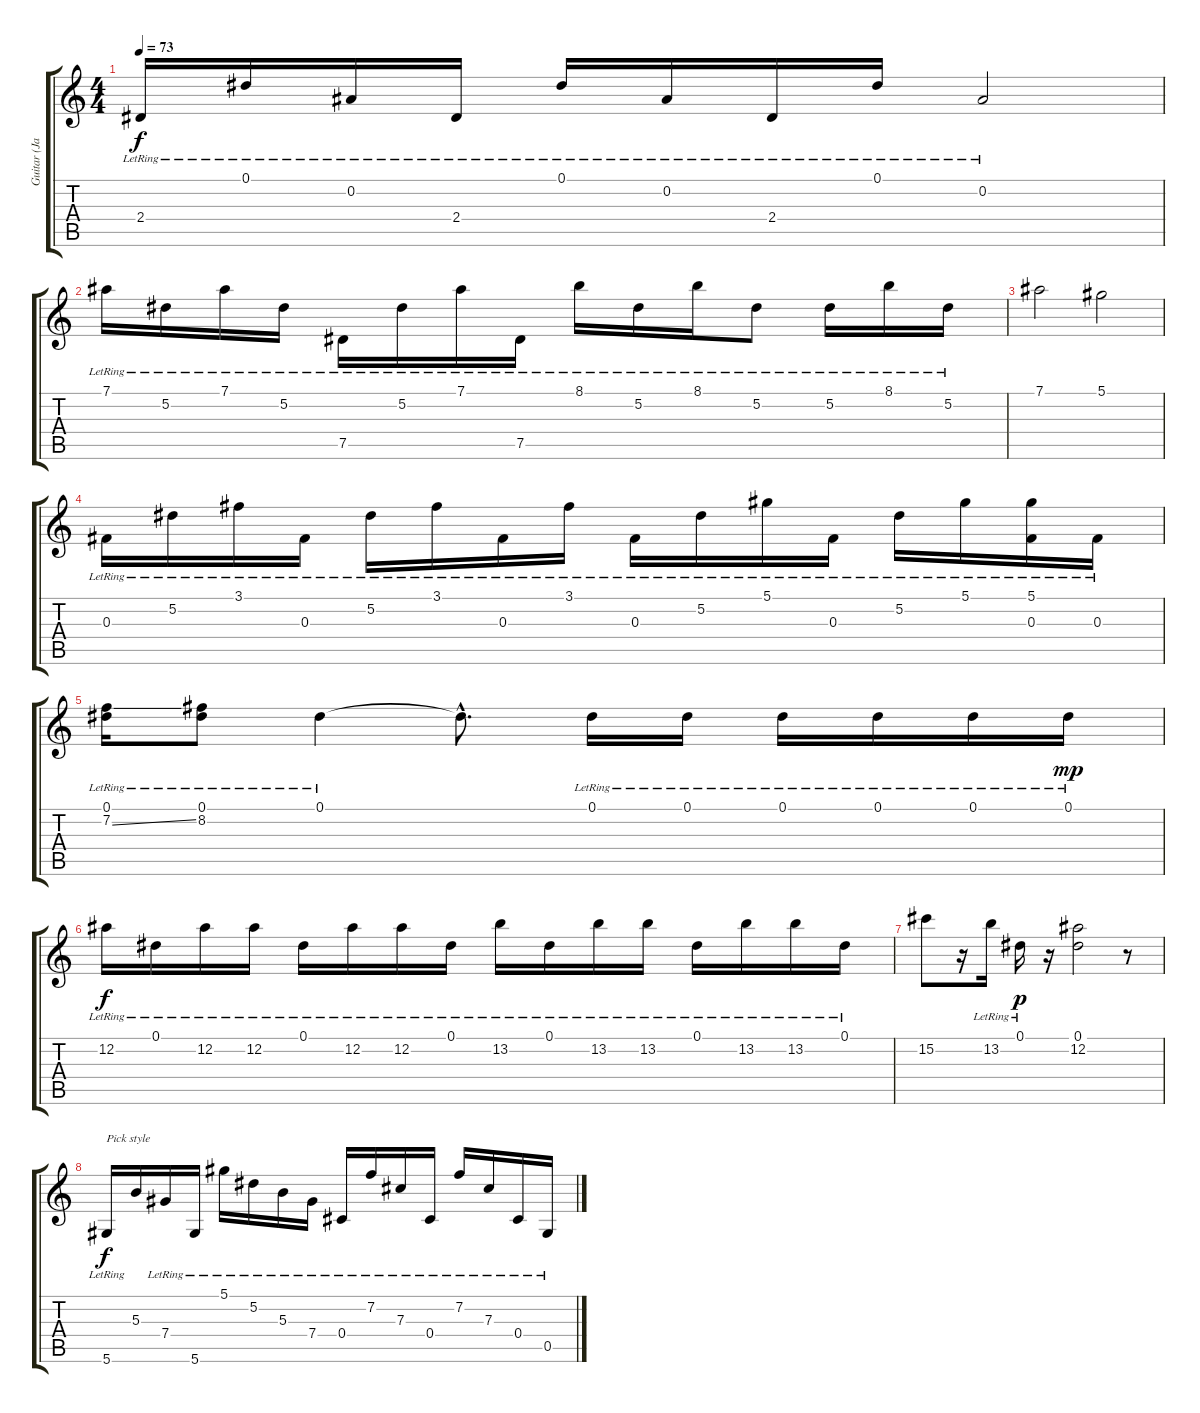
\track ("Guitar (Jade)" "Guitar (Ja") {instrument electricguitarjazz}
\staff {score tabs}
\tuning (Eb4 Bb3 Gb3 Db3 Ab2 Eb2) {hide}
\ts (4 4)
\tempo 73
\clef g2
\ks c
2.4{lr}.16{dy f} 0.1{lr}.16 0.2{lr}.16 2.4{lr}.16 0.1{lr}.16 0.2{lr}.16 2.4{lr}.16 0.1{lr}.16 0.2{lr}.2 |
7.1{lr}.16 5.2{lr}.16 7.1{lr}.16 5.2{lr}.16 7.5{lr}.16 5.2{lr}.16 7.1{lr}.16 7.5{lr}.16 8.1{lr}.16 5.2{lr}.16 8.1{lr}.16 5.2{lr}.8 5.2{lr}.16 8.1{lr}.16 5.2{lr}.16 |
7.1.2 5.1.2 |
0.3{lr}.16 5.2{lr}.16 3.1{lr}.16 0.3{lr}.16 5.2{lr}.16 3.1{lr}.16 0.3{lr}.16 3.1{lr}.16 0.3{lr}.16 5.2{lr}.16 5.1{lr}.16 0.3{lr}.16 5.2{lr}.16 5.1{lr}.16 (5.1{lr} 0.3{lr}).16 0.3{lr}.16 |
(0.1{lr} 7.2{ss}).16 (0.1{lr} 8.2{lr}).8 0.1{lr}.4 0.1{hac t}.8{d} 0.1{lr}.16 0.1{lr}.16 0.1{lr}.16 0.1{lr}.16 0.1{lr}.16 0.1{lr}.16{dy mp} |
12.2{lr}.16{dy f} 0.1{lr}.16 12.2{lr}.16 12.2{lr}.16 0.1{lr}.16 12.2{lr}.16 12.2{lr}.16 0.1{lr}.16 13.2{lr}.16 0.1{lr}.16 13.2{lr}.16 13.2{lr}.16 0.1{lr}.16 13.2{lr}.16 13.2{lr}.16 0.1{lr}.16 |
15.2.8 r.16 13.2{lr}.16 0.1{lr}.16{dy p} r.16 (0.1 12.2).2 r.8 |
5.6{lr}.16{txt "Pick style" dy f instrument overdrivenguitar} 5.3.16 7.4{lr}.16 5.6{lr}.16 5.1{lr}.16 5.2{lr}.16 5.3{lr}.16 7.4{lr}.16 0.4{lr}.16 7.2{lr}.16 7.3{lr}.16 0.4{lr}.16 7.2{lr}.16 7.3{lr}.16 0.4{lr}.16 0.5{lr}.16
